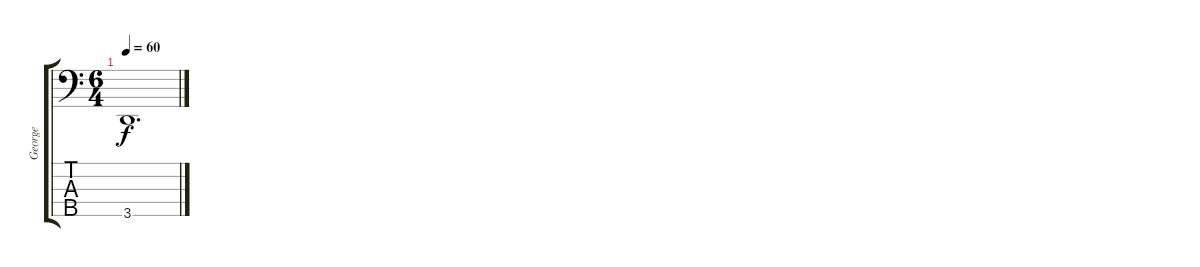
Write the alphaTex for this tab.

\track ("George" "George") {instrument electricbasspick}
\staff {score tabs}
\tuning (G2 D2 A1 E1 B0) {hide}
\ts (6 4)
\tempo 60
\clef f4
\ks c
3.5{t}.1{d dy f}
